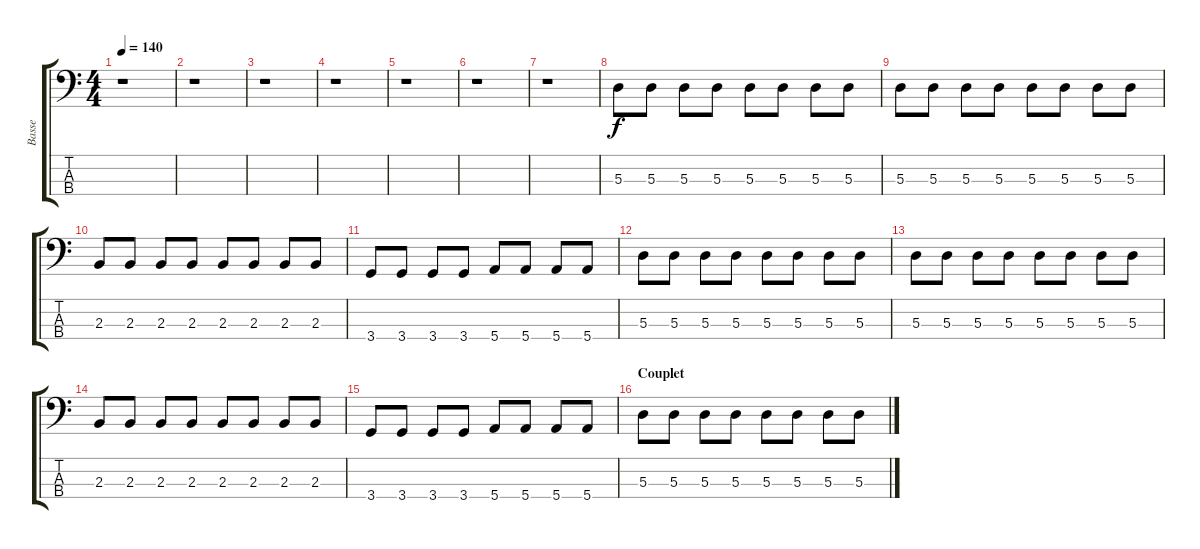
\track ("Basse" "Basse") {instrument electricbassfinger}
\staff {score tabs}
\tuning (G2 D2 A1 E1) {hide}
\ts (4 4)
\tempo 140
\clef f4
\ks c
r.1{dy f instrument electricbassfinger} |
r.1 |
r.1 |
r.1 |
r.1 |
r.1 |
r.1 |
5.3.8 5.3.8 5.3.8 5.3.8 5.3.8 5.3.8 5.3.8 5.3.8 |
5.3.8 5.3.8 5.3.8 5.3.8 5.3.8 5.3.8 5.3.8 5.3.8 |
2.3.8 2.3.8 2.3.8 2.3.8 2.3.8 2.3.8 2.3.8 2.3.8 |
3.4.8 3.4.8 3.4.8 3.4.8 5.4.8 5.4.8 5.4.8 5.4.8 |
5.3.8 5.3.8 5.3.8 5.3.8 5.3.8 5.3.8 5.3.8 5.3.8 |
5.3.8 5.3.8 5.3.8 5.3.8 5.3.8 5.3.8 5.3.8 5.3.8 |
2.3.8 2.3.8 2.3.8 2.3.8 2.3.8 2.3.8 2.3.8 2.3.8 |
3.4.8 3.4.8 3.4.8 3.4.8 5.4.8 5.4.8 5.4.8 5.4.8 |
\section ("" "Couplet")
5.3.8 5.3.8 5.3.8 5.3.8 5.3.8 5.3.8 5.3.8 5.3.8
